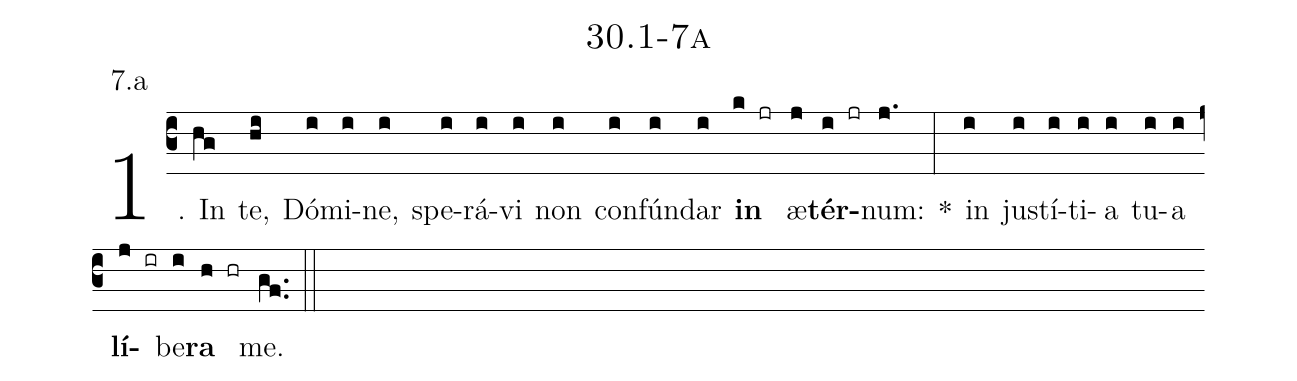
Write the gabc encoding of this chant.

name: 30.1-7a;
annotation: 7.a;
%%
(c3)1. In(hg) te,(hi) Dó(i)mi(i)ne,(i) spe(i)rá(i)vi(i) non(i) con(i)fún(i)dar(i) <b>in</b>(k jr) æ(j)<b>tér</b>(i jr)num:(j.) *(:) in(i) jus(i)tí(i)ti(i)a(i) tu(i)a(i) <b>lí</b>(j ir)be(i)<b>ra</b>(h hr) me.(gf..) (::)
